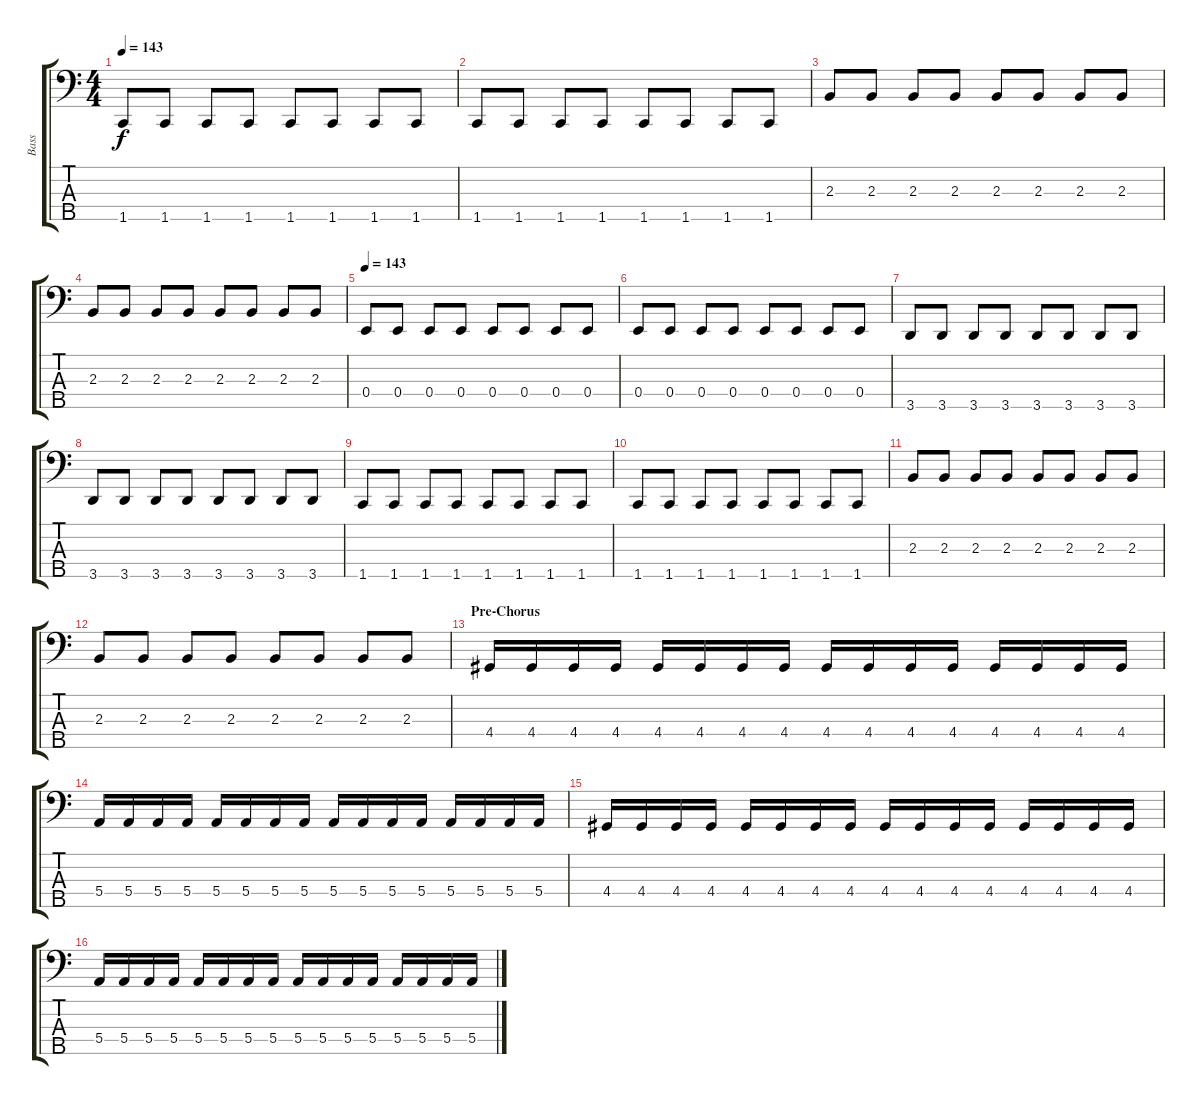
\track ("Bass" "Bass") {instrument electricbassfinger}
\staff {score tabs}
\tuning (G2 D2 A1 E1 B0) {hide}
\ts (4 4)
\tempo 143
\clef f4
\ks c
1.5.8{dy f} 1.5.8 1.5.8 1.5.8 1.5.8 1.5.8 1.5.8 1.5.8 |
1.5.8 1.5.8 1.5.8 1.5.8 1.5.8 1.5.8 1.5.8 1.5.8 |
2.3.8 2.3.8 2.3.8 2.3.8 2.3.8 2.3.8 2.3.8 2.3.8 |
2.3.8 2.3.8 2.3.8 2.3.8 2.3.8 2.3.8 2.3.8 2.3.8 |
\tempo 143
0.4.8 0.4.8 0.4.8 0.4.8 0.4.8 0.4.8 0.4.8 0.4.8 |
0.4.8 0.4.8 0.4.8 0.4.8 0.4.8 0.4.8 0.4.8 0.4.8 |
3.5.8 3.5.8 3.5.8 3.5.8 3.5.8 3.5.8 3.5.8 3.5.8 |
3.5.8 3.5.8 3.5.8 3.5.8 3.5.8 3.5.8 3.5.8 3.5.8 |
1.5.8 1.5.8 1.5.8 1.5.8 1.5.8 1.5.8 1.5.8 1.5.8 |
1.5.8 1.5.8 1.5.8 1.5.8 1.5.8 1.5.8 1.5.8 1.5.8 |
2.3.8 2.3.8 2.3.8 2.3.8 2.3.8 2.3.8 2.3.8 2.3.8 |
2.3.8 2.3.8 2.3.8 2.3.8 2.3.8 2.3.8 2.3.8 2.3.8 |
\section ("" "Pre-Chorus")
4.4.16 4.4.16 4.4.16 4.4.16 4.4.16 4.4.16 4.4.16 4.4.16 4.4.16 4.4.16 4.4.16 4.4.16 4.4.16 4.4.16 4.4.16 4.4.16 |
5.4.16 5.4.16 5.4.16 5.4.16 5.4.16 5.4.16 5.4.16 5.4.16 5.4.16 5.4.16 5.4.16 5.4.16 5.4.16 5.4.16 5.4.16 5.4.16 |
4.4.16 4.4.16 4.4.16 4.4.16 4.4.16 4.4.16 4.4.16 4.4.16 4.4.16 4.4.16 4.4.16 4.4.16 4.4.16 4.4.16 4.4.16 4.4.16 |
5.4.16 5.4.16 5.4.16 5.4.16 5.4.16 5.4.16 5.4.16 5.4.16 5.4.16 5.4.16 5.4.16 5.4.16 5.4.16 5.4.16 5.4.16 5.4.16
